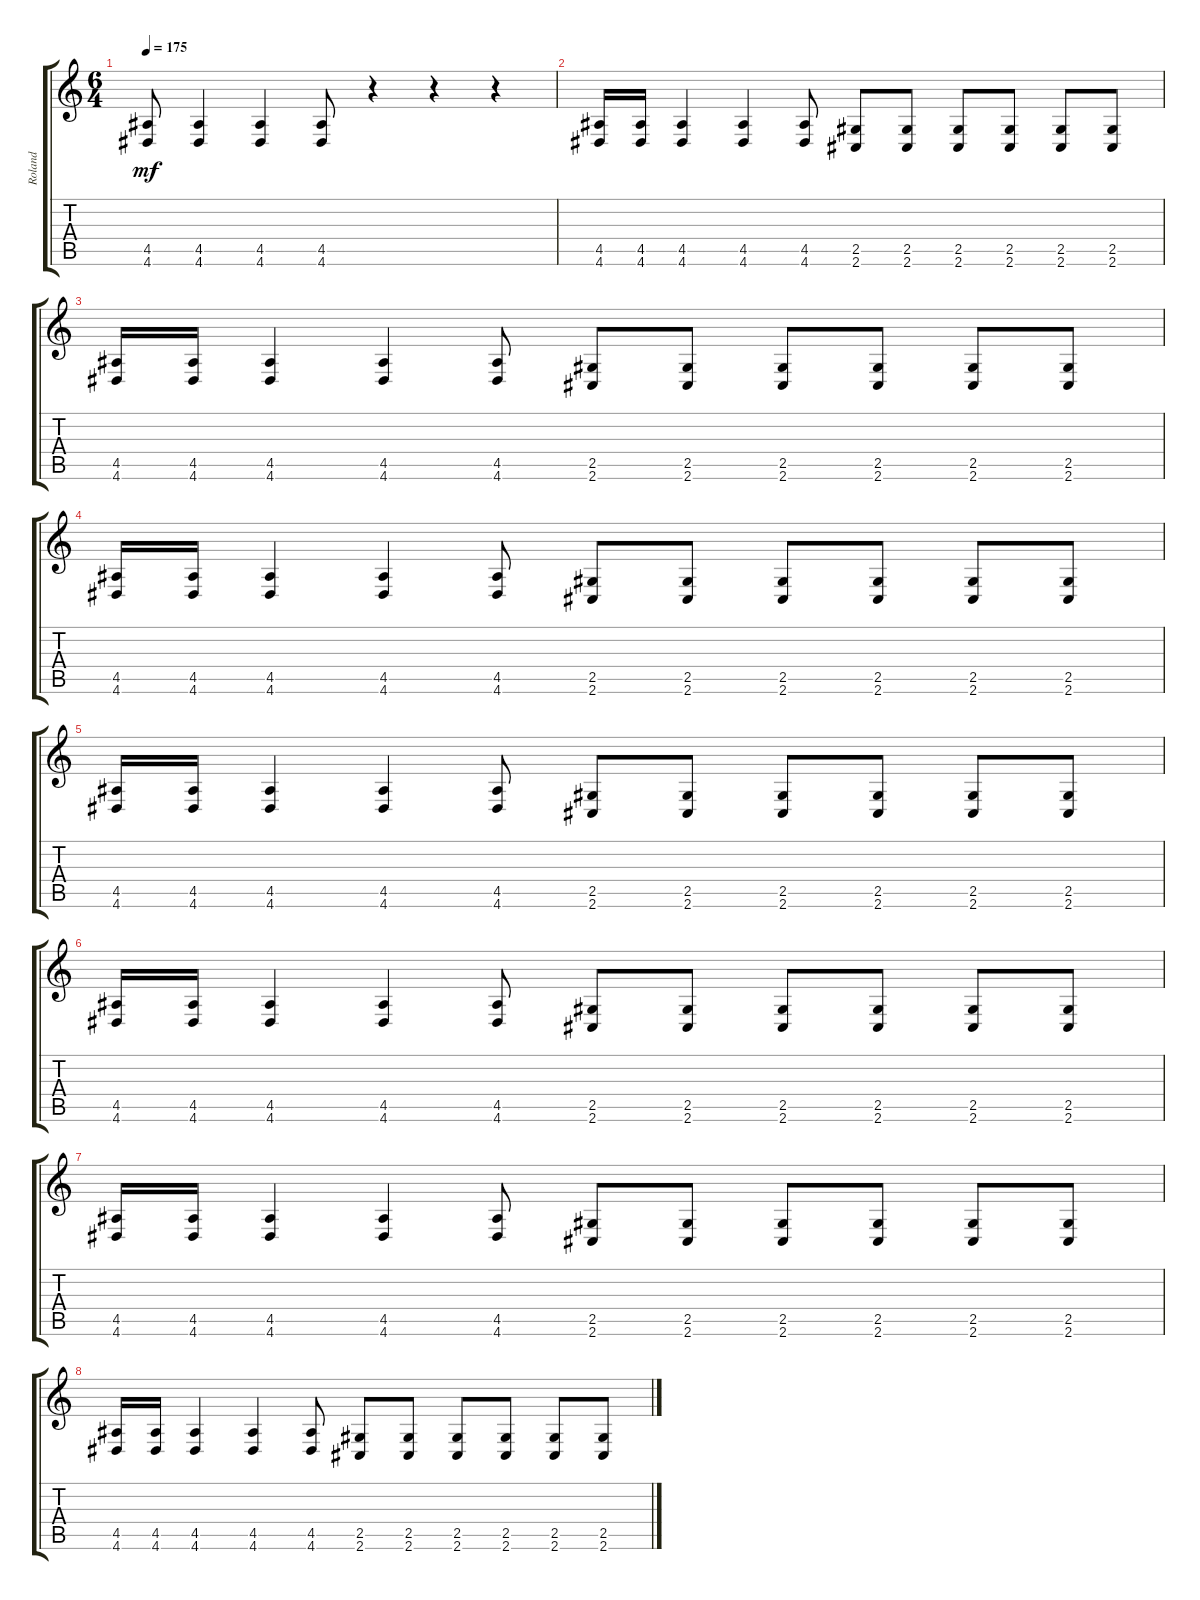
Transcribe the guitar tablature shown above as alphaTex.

\track ("Roland" "Roland") {instrument distortionguitar}
\staff {score tabs}
\tuning (Db4 Ab3 E3 B2 Gb2 B1) {hide}
\ts (6 4)
\tempo 175
\clef g2
\ks c
(4.5 4.6).8{dy mf} (4.5 4.6).4 (4.5 4.6).4 (4.5 4.6).8 r.4 r.4 r.4 |
(4.5 4.6).16 (4.5 4.6).16 (4.5 4.6).4 (4.5 4.6).4 (4.5 4.6).8 (2.5 2.6).8 (2.5 2.6).8 (2.5 2.6).8 (2.5 2.6).8 (2.5 2.6).8 (2.5 2.6).8 |
(4.5 4.6).16 (4.5 4.6).16 (4.5 4.6).4 (4.5 4.6).4 (4.5 4.6).8 (2.5 2.6).8 (2.5 2.6).8 (2.5 2.6).8 (2.5 2.6).8 (2.5 2.6).8 (2.5 2.6).8 |
(4.5 4.6).16 (4.5 4.6).16 (4.5 4.6).4 (4.5 4.6).4 (4.5 4.6).8 (2.5 2.6).8 (2.5 2.6).8 (2.5 2.6).8 (2.5 2.6).8 (2.5 2.6).8 (2.5 2.6).8 |
(4.5 4.6).16 (4.5 4.6).16 (4.5 4.6).4 (4.5 4.6).4 (4.5 4.6).8 (2.5 2.6).8 (2.5 2.6).8 (2.5 2.6).8 (2.5 2.6).8 (2.5 2.6).8 (2.5 2.6).8 |
(4.5 4.6).16 (4.5 4.6).16 (4.5 4.6).4 (4.5 4.6).4 (4.5 4.6).8 (2.5 2.6).8 (2.5 2.6).8 (2.5 2.6).8 (2.5 2.6).8 (2.5 2.6).8 (2.5 2.6).8 |
(4.5 4.6).16 (4.5 4.6).16 (4.5 4.6).4 (4.5 4.6).4 (4.5 4.6).8 (2.5 2.6).8 (2.5 2.6).8 (2.5 2.6).8 (2.5 2.6).8 (2.5 2.6).8 (2.5 2.6).8 |
(4.5 4.6).16 (4.5 4.6).16 (4.5 4.6).4 (4.5 4.6).4 (4.5 4.6).8 (2.5 2.6).8 (2.5 2.6).8 (2.5 2.6).8 (2.5 2.6).8 (2.5 2.6).8 (2.5 2.6).8
